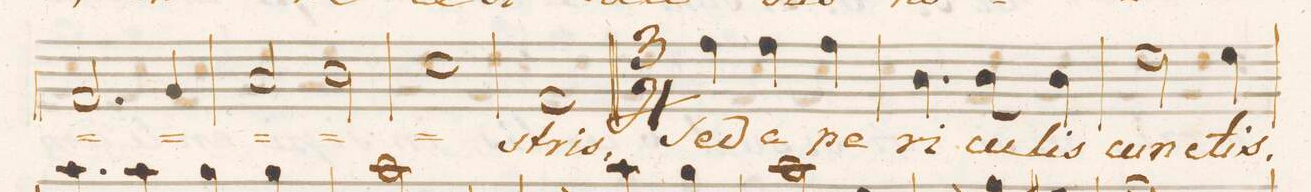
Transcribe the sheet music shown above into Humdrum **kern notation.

**kern	**text
*I"Basso.	*
*clefF4	*
*k[]	*
*met(c|)	*
*M2/2	*
2.AA/	.
4BB/	.
=50	=50
2C/	.
2D\	.
=51	=51
1E	.
=52	=52
1AA	-stris.
=53||	=53||
*M3/4	*
4A\	Sed
4A\	a
4A\	pe-
=54	=54
4.D\	-ri-
8D\	-cu-
4D\	-lis
=55	=55
2G\	cun-
4G\	-ctis,
=56	=56
*-	*-
